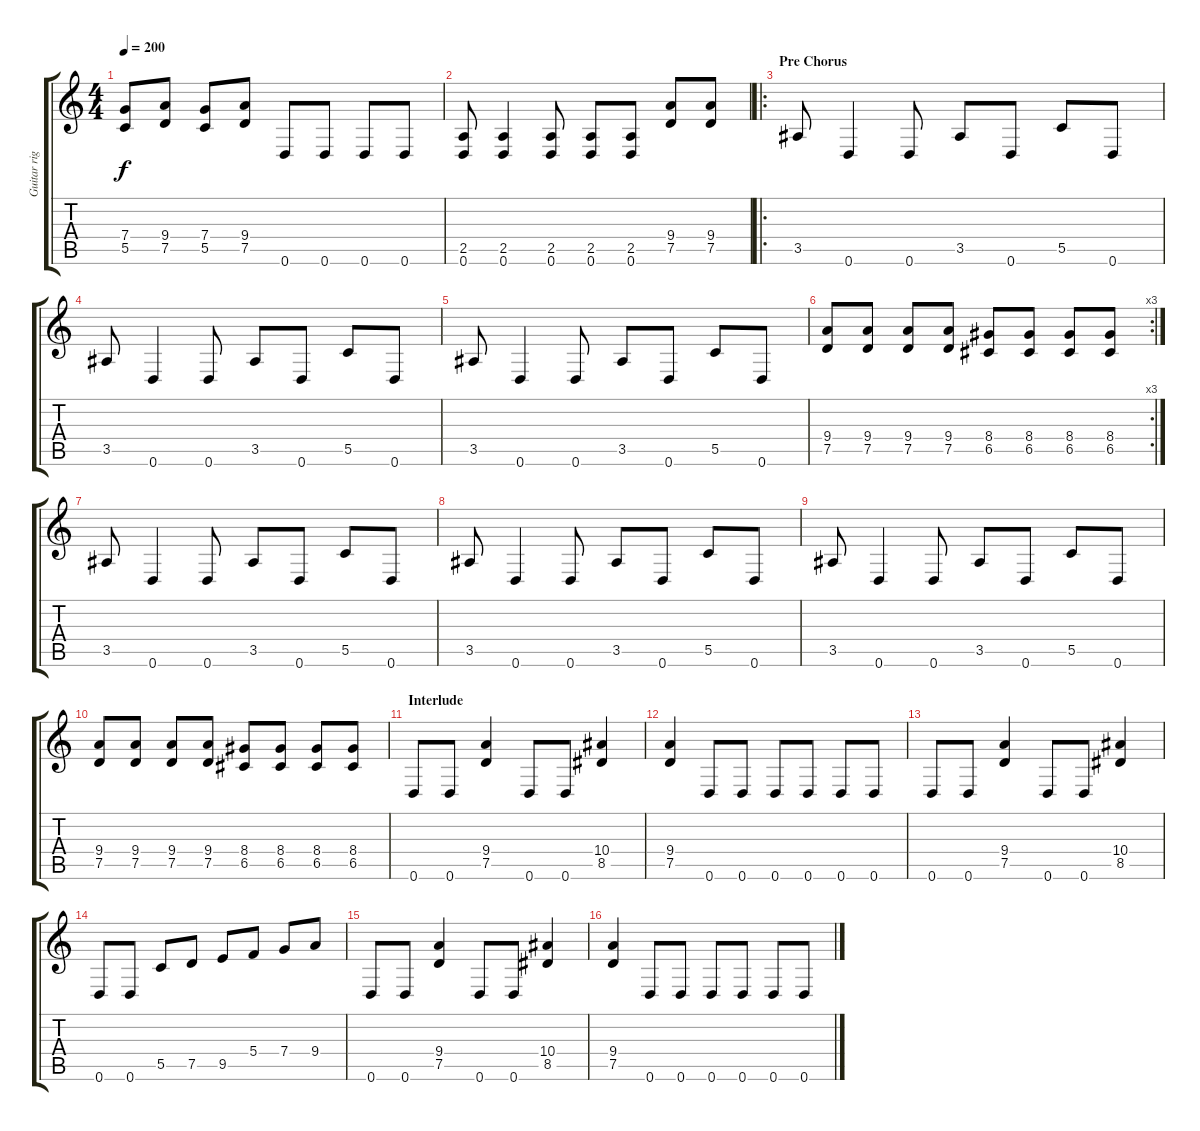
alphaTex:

\track ("Guitar right (doubled)" "Guitar rig") {instrument distortionguitar}
\staff {score tabs}
\tuning (D4 A3 F3 C3 G2 D2) {hide}
\ts (4 4)
\tempo 200
\clef g2
\ks c
(7.4 5.5).8{dy f} (9.4 7.5).8 (7.4 5.5).8 (9.4 7.5).8 0.6.8 0.6.8 0.6.8 0.6.8 |
(2.5 0.6).8 (2.5 0.6).4 (2.5 0.6).8 (2.5 0.6).8 (2.5 0.6).8 (9.4 7.5).8 (9.4 7.5).8 |
\ro
\section ("" "Pre Chorus")
3.5.8 0.6.4 0.6.8 3.5.8 0.6.8 5.5.8 0.6.8 |
3.5.8 0.6.4 0.6.8 3.5.8 0.6.8 5.5.8 0.6.8 |
3.5.8 0.6.4 0.6.8 3.5.8 0.6.8 5.5.8 0.6.8 |
\rc 3
(9.4 7.5).8 (9.4 7.5).8 (9.4 7.5).8 (9.4 7.5).8 (8.4 6.5).8 (8.4 6.5).8 (8.4 6.5).8 (8.4 6.5).8 |
3.5.8 0.6.4 0.6.8 3.5.8 0.6.8 5.5.8 0.6.8 |
3.5.8 0.6.4 0.6.8 3.5.8 0.6.8 5.5.8 0.6.8 |
3.5.8 0.6.4 0.6.8 3.5.8 0.6.8 5.5.8 0.6.8 |
(9.4 7.5).8 (9.4 7.5).8 (9.4 7.5).8 (9.4 7.5).8 (8.4 6.5).8 (8.4 6.5).8 (8.4 6.5).8 (8.4 6.5).8 |
\section ("" "Interlude")
0.6.8 0.6.8 (9.4 7.5).4 0.6.8 0.6.8 (10.4 8.5).4 |
(9.4 7.5).4 0.6.8 0.6.8 0.6.8 0.6.8 0.6.8 0.6.8 |
0.6.8 0.6.8 (9.4 7.5).4 0.6.8 0.6.8 (10.4 8.5).4 |
0.6.8 0.6.8 5.5.8 7.5.8 9.5.8 5.4.8 7.4.8 9.4.8 |
0.6.8 0.6.8 (9.4 7.5).4 0.6.8 0.6.8 (10.4 8.5).4 |
(9.4 7.5).4 0.6.8 0.6.8 0.6.8 0.6.8 0.6.8 0.6.8
